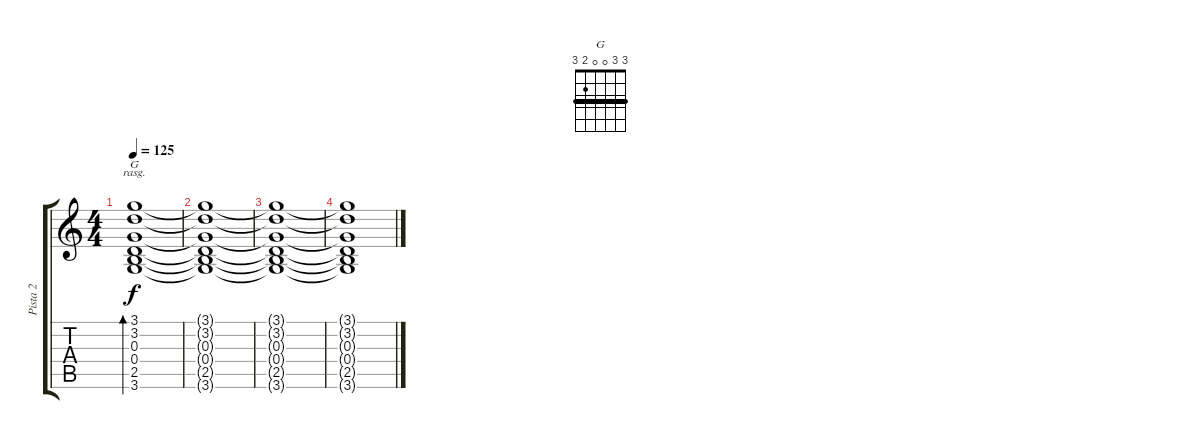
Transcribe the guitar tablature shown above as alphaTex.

\track ("Pista 2" "Pista 2") {instrument acousticguitarsteel}
\staff {score tabs}
\tuning (E4 B3 G3 D3 A2 E2) {hide}
\chord ("G" 3 3 0 0 2 3) {barre 3}
\ts (4 4)
\tempo 125
\clef g2
\ks c
(3.1 3.2 0.3 0.4 2.5 3.6).1{bd 480 ch "G" rasg ii dy f volume 0} |
(3.1{t} 3.2{t} 0.3{t} 0.4{t} 2.5{t} 3.6{t}).1 |
(3.1{t} 3.2{t} 0.3{t} 0.4{t} 2.5{t} 3.6{t}).1 |
(3.1{t} 3.2{t} 0.3{t} 0.4{t} 2.5{t} 3.6{t}).1
